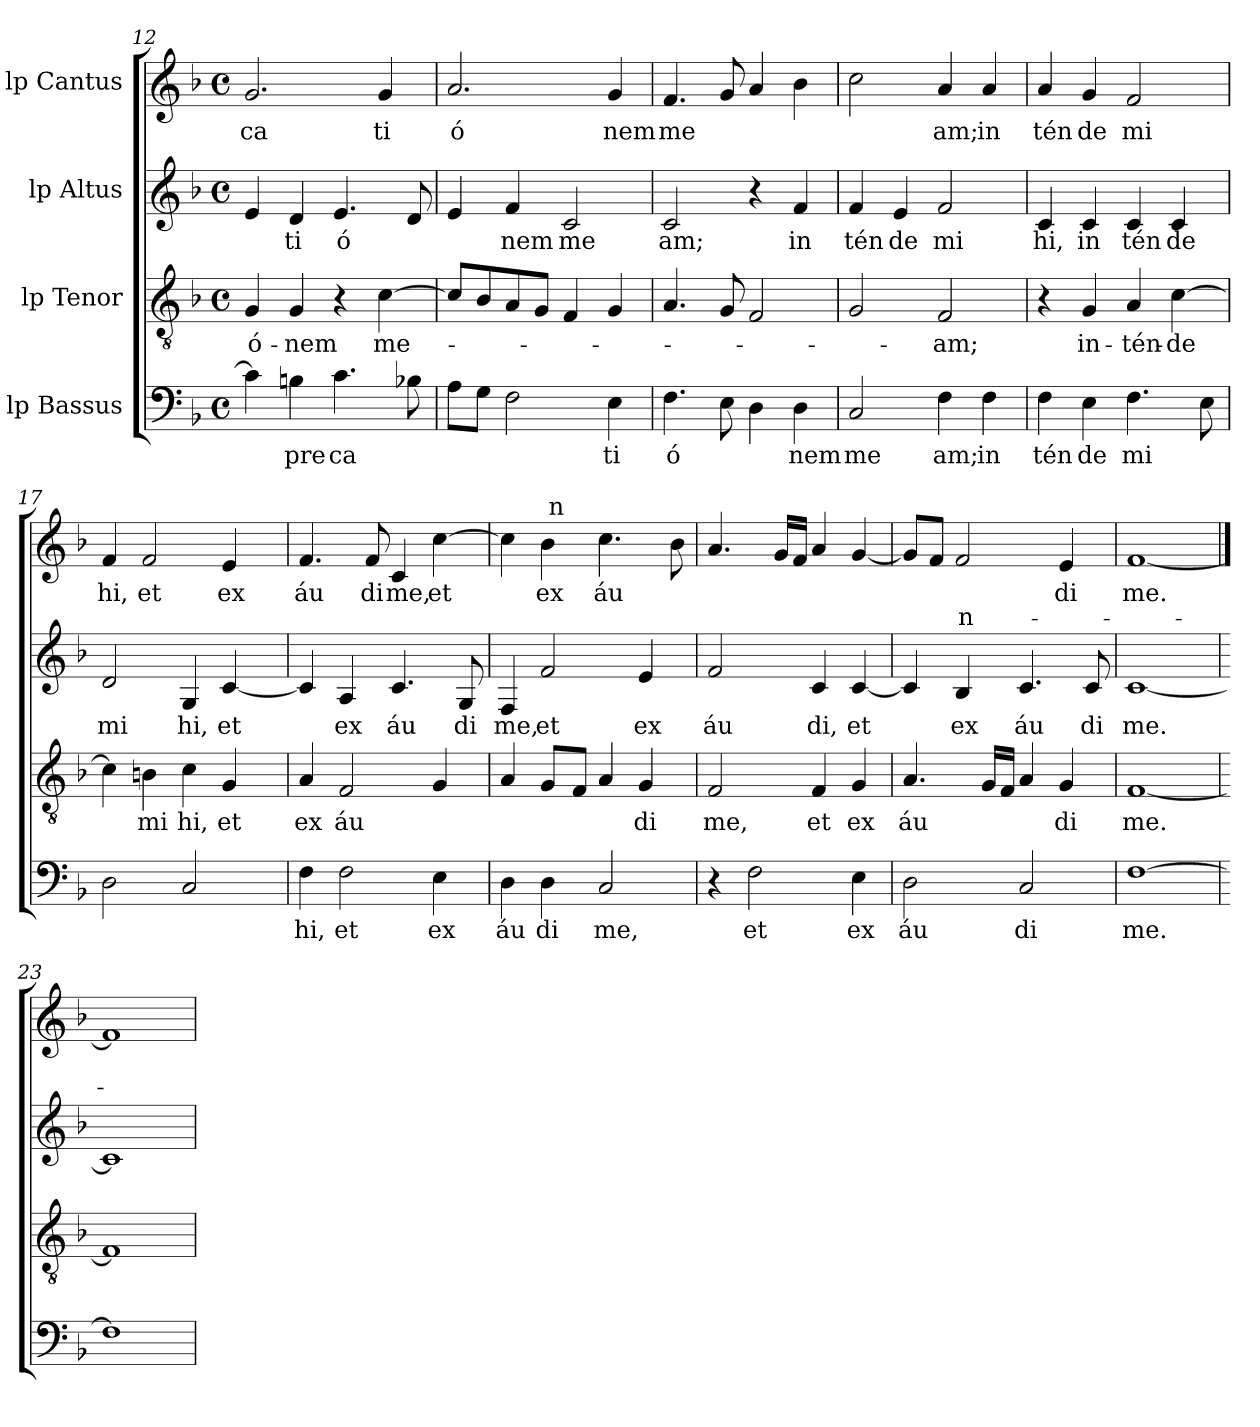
**kern	**text	**kern	**text	**kern	**text	**kern	**text	**text
*part4	*part4	*part3	*part3	*part2	*part2	*part1	*part1	*part1
*staff4	*staff4	*staff3	*staff3	*staff2	*staff2	*staff1	*staff1	*staff1
*I"lp Bassus	*	*I"lp Tenor	*	*I"lp Altus	*	*I"lp Cantus	*	*
*clefF4	*	*clefGv2	*	*clefG2	*	*clefG2	*	*
*k[b-]	*	*k[b-]	*	*k[b-]	*	*k[b-]	*	*
*F:	*	*F:	*	*F:	*	*F:	*	*
*M4/4	*	*M4/4	*	*M4/4	*	*M4/4	*	*
*met(c)	*	*met(c)	*	*met(c)	*	*met(c)	*	*
=12	=12	=12	=12	=12	=12	=12	=12	=12
!	!	!	!LO:LY:b:cj	!	!	!	!LO:LY:b:cj	!
4c\]	.	4G/	-ó-	4e/	.	2.g/	ca	.
!	!LO:LY:b:cj	!	!LO:LY:b:cj	!	!LO:LY:b:cj	!	!	!
4Bn\	pre	4G/	-nem	4d/	ti	.	.	.
!	!LO:LY:b:cj	!	!	!	!LO:LY:b:cj	!	!	!
4.c\	ca	4r	.	4.e/	ó	.	.	.
!	!	!	!LO:LY:b	!	!	!	!LO:LY:b:cj	!
.	.	[>4c\	me-	.	.	4g/	ti	.
8B-X\	.	.	.	8d/	.	.	.	.
=13	=13	=13	=13	=13	=13	=13	=13	=13
!	!	!	!	!	!	!	!LO:LY:b:cj	!
8A\L	.	8c/L]	.	4e/	.	2.a/	ó	.
8G\J	.	8B-/	.	.	.	.	.	.
!	!	!	!	!	!LO:LY:b:cj	!	!	!
2F\	.	8A/	.	4f/	nem	.	.	.
.	.	8G/J	.	.	.	.	.	.
!	!	!	!	!	!LO:LY:b:cj	!	!	!
.	.	4F/	.	2c/	me	.	.	.
!	!LO:LY:b:cj	!	!	!	!	!	!LO:LY:b:cj	!
4E\	ti	4G/	.	.	.	4g/	nem	.
=14	=14	=14	=14	=14	=14	=14	=14	=14
!	!LO:LY:b:cj	!	!	!	!LO:LY:b:cj	!	!LO:LY:b	!
4.F\	ó	4.A/	.	2c/	am;	4.f/	me	.
8E\	.	8G/	.	.	.	8g/	.	.
4D\	.	2F/	.	4r	.	4a/	.	.
!	!LO:LY:b:cj	!	!	!	!LO:LY:b:cj	!	!	!
4D\	nem	.	.	4f/	in	4b-\	.	.
=15	=15	=15	=15	=15	=15	=15	=15	=15
!	!LO:LY:b:cj	!	!	!	!LO:LY:b:cj	!	!	!
2C/	me	2G/	.	4f/	tén	2cc\	.	.
!	!	!	!	!	!LO:LY:b:cj	!	!	!
.	.	.	.	4e/	de	.	.	.
!	!LO:LY:b:cj	!	!LO:LY:b:cj	!	!LO:LY:b:cj	!	!LO:LY:b:cj	!
4F\	am;	2F/	-am;	2f/	mi	4a/	am;	.
!	!LO:LY:b:cj	!	!	!	!	!	!LO:LY:b:cj	!
4F\	in	.	.	.	.	4a/	in	.
=16	=16	=16	=16	=16	=16	=16	=16	=16
!	!LO:LY:b:cj	!	!	!	!LO:LY:b:cj	!	!LO:LY:b:cj	!
4F\	tén	4r	.	4c/	hi,	4a/	tén	.
!	!LO:LY:b:cj	!	!LO:LY:b:cj	!	!LO:LY:b:cj	!	!LO:LY:b:cj	!
4E\	de	4G/	in-	4c/	in	4g/	de	.
!	!LO:LY:b:cj	!	!LO:LY:b:cj	!	!LO:LY:b:cj	!	!LO:LY:b:cj	!
4.F\	mi	4A/	-tén-	4c/	tén	2f/	mi	.
!	!	!	!LO:LY:b:cj	!	!LO:LY:b:cj	!	!	!
.	.	[<4c\	-de	4c/	de	.	.	.
8E\	.	.	.	.	.	.	.	.
!!LO:LB:g=z
=17	=17	=17	=17	=17	=17	=17	=17	=17
!	!	!	!	!	!LO:LY:b:cj	!	!LO:LY:b:cj	!
*	*	*	*	*^	*	*	*	*
2D\	.	4c\]	.	2d/	2ryy	mi	4f/	hi,	.
!	!	!	!LO:LY:b:cj	!	!	!	!	!LO:LY:b:cj	!
.	.	4Bn\	mi	.	.	.	2f/	et	.
!	!	!	!LO:LY:b:cj	!	!	!LO:LY:b:cj	!	!	!
2C/	.	4c\	hi,	4G/	4ryy	hi,	.	.	.
!	!	!	!LO:LY:b:cj	!	!	!LO:LY:b:cj	!	!LO:LY:b:cj	!
.	.	4G/	et	[<4c/	8ryy	et	4e/	ex	.
.	.	.	.	.	32.ryy	.	.	.	.
.	.	.	.	.	16ryy	.	.	.	.
.	.	.	.	.	64ryy	.	.	.	.
=18	=18	=18	=18	=18	=18	=18	=18	=18	=18
!	!LO:LY:b:cj	!	!LO:LY:b:cj	!	!	!	!	!LO:LY:b:cj	!
*	*	*	*	*v	*v	*	*	*	*
4F\	hi,	4A/	ex	4c/]	.	4.f/	áu	.
!	!LO:LY:b:cj	!	!LO:LY:b:cj	!	!LO:LY:b:cj	!	!	!
2F\	et	2F/	áu	4A/	ex	.	.	.
!	!	!	!	!	!	!	!LO:LY:b:cj	!
.	.	.	.	.	.	8f/	di	.
!	!	!	!	!	!LO:LY:b:cj	!	!LO:LY:b:cj	!
.	.	.	.	4.c/	áu	4c/	me,	.
!	!LO:LY:b:cj	!	!	!	!	!	!LO:LY:b:cj	!
4E\	ex	4G/	.	.	.	[>4cc\	et	.
!	!	!	!	!	!LO:LY:b:cj	!	!	!
.	.	.	.	8G/	di	.	.	.
=19	=19	=19	=19	=19	=19	=19	=19	=19
!	!LO:LY:b:cj	!	!	!	!LO:LY:b:cj	!	!	!
*	*	*	*	*	*	*^	*	*
4D\	áu	4A/	.	4F/	me,	4cc\]	4ryy	.	.
!	!LO:LY:b:cj	!	!	!	!LO:LY:b:cj	!	!	!LO:LY:b:cj	!
4D\	di	8G/L	.	2f/	et	4b-\	64ryy	ex	.
!	!	!	!	!	!	!	!LO:TX:a:t=n	!	!
.	.	.	.	.	.	.	2ryy	.	.
.	.	8F/J	.	.	.	.	.	.	.
!	!LO:LY:b:cj	!	!	!	!	!	!	!LO:LY:b:cj	!
2C/	me,	4A/	.	.	.	4.cc\	.	áu	.
!	!	!	!LO:LY:b:cj	!	!LO:LY:b:cj	!	!	!	!
.	.	4G/	di	4e/	ex	.	.	.	.
.	.	.	.	.	.	.	8...ryy	.	.
.	.	.	.	.	.	8b-\	.	.	.
=20	=20	=20	=20	=20	=20	=20	=20	=20	=20
!	!	!	!LO:LY:b:cj	!	!LO:LY:b:cj	!	!	!	!
*	*	*	*	*	*	*v	*v	*	*
4r	.	2F/	me,	2f/	áu	4.a/	.	.
!	!LO:LY:b:cj	!	!	!	!	!	!	!
2F\	et	.	.	.	.	.	.	.
.	.	.	.	.	.	16g/L	.	.
.	.	.	.	.	.	16f/J	.	.
!	!	!	!LO:LY:b:cj	!	!LO:LY:b:cj	!	!	!
.	.	4F/	et	4c/	di,	4a/	.	.
!	!LO:LY:b:cj	!	!LO:LY:b:cj	!	!LO:LY:b:cj	!	!	!
4E\	ex	4G/	ex	[<4c/	et	[<4g/	.	.
=21	=21	=21	=21	=21	=21	=21	=21	=21
!	!LO:LY:b:cj	!	!LO:LY:b:cj	!	!	!	!	!
2D\	áu	4.A/	áu	4c/]	.	8g/L]	.	.
.	.	.	.	.	.	8f/J	.	.
!	!	!	!	!	!LO:LY:b:cj	!	!	!LO:LY:b:cj
.	.	.	.	4B-/	ex	2f/	.	n-
.	.	16G/L	.	.	.	.	.	.
.	.	16F/J	.	.	.	.	.	.
!	!LO:LY:b:cj	!	!	!	!LO:LY:b:cj	!	!	!
2C/	di	4A/	.	4.c/	áu	.	.	.
!	!	!	!LO:LY:b:cj	!	!	!	!LO:LY:b:cj	!
.	.	4G/	di	.	.	4e/	-di	.
!	!	!	!	!	!LO:LY:b:cj	!	!	!
.	.	.	.	8c/	di	.	.	.
=22	=22	=22	=22	=22	=22	=22	=22	=22
!	!LO:LY:b:cj	!	!LO:LY:b:cj	!	!LO:LY:b:cj	!	!LO:LY:b:cj	!
[1F	me.	[1F	me.	[1c	me.	[1f	me.	.
=23	==23	=23	==23	=23	==23	==23	==23	==23
1F]	.	1F]	.	1c]	.	1f]	.	.
=	=	=	=	=	=	=	=	=
*-	*-	*-	*-	*-	*-	*-	*-	*-
